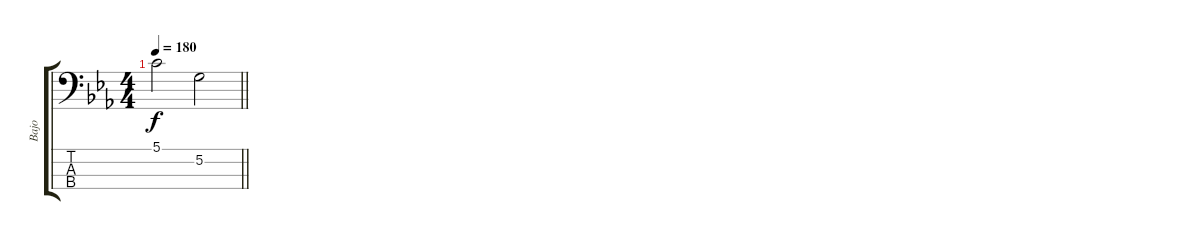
\track ("Bajo" "Bajo") {instrument electricbassfinger}
\staff {score tabs}
\tuning (G2 D2 A1 E1) {hide}
\ts (4 4)
\tempo 180
\clef f4
\barLineRight lightlight
\ks eb
5.1.2{dy f} 5.2.2
